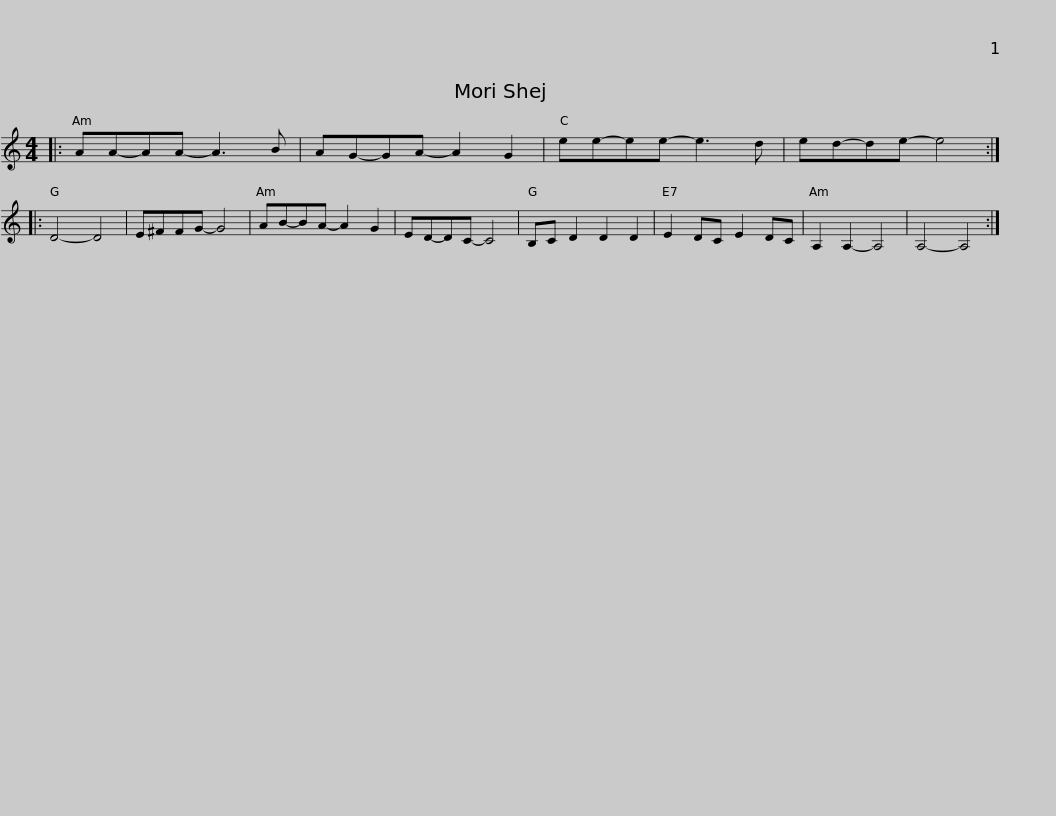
X:1
L:1/8
M:4/4
I:linebreak $
K:C
V:1 treble
V:1
|: AA-AA- A3 B | AG-GA- A2 G2 | ee-ee- e3 d | ed-de- e4 :: D4- D4 | %5
 E^FFG- G4 | AB-BA- A2 G2 |$ ED-DC- C4 | B,C D2 D2 D2 | E2 DC E2 DC | %10
 A,2 A,2- A,4 | A,4- A,4 :| %12
